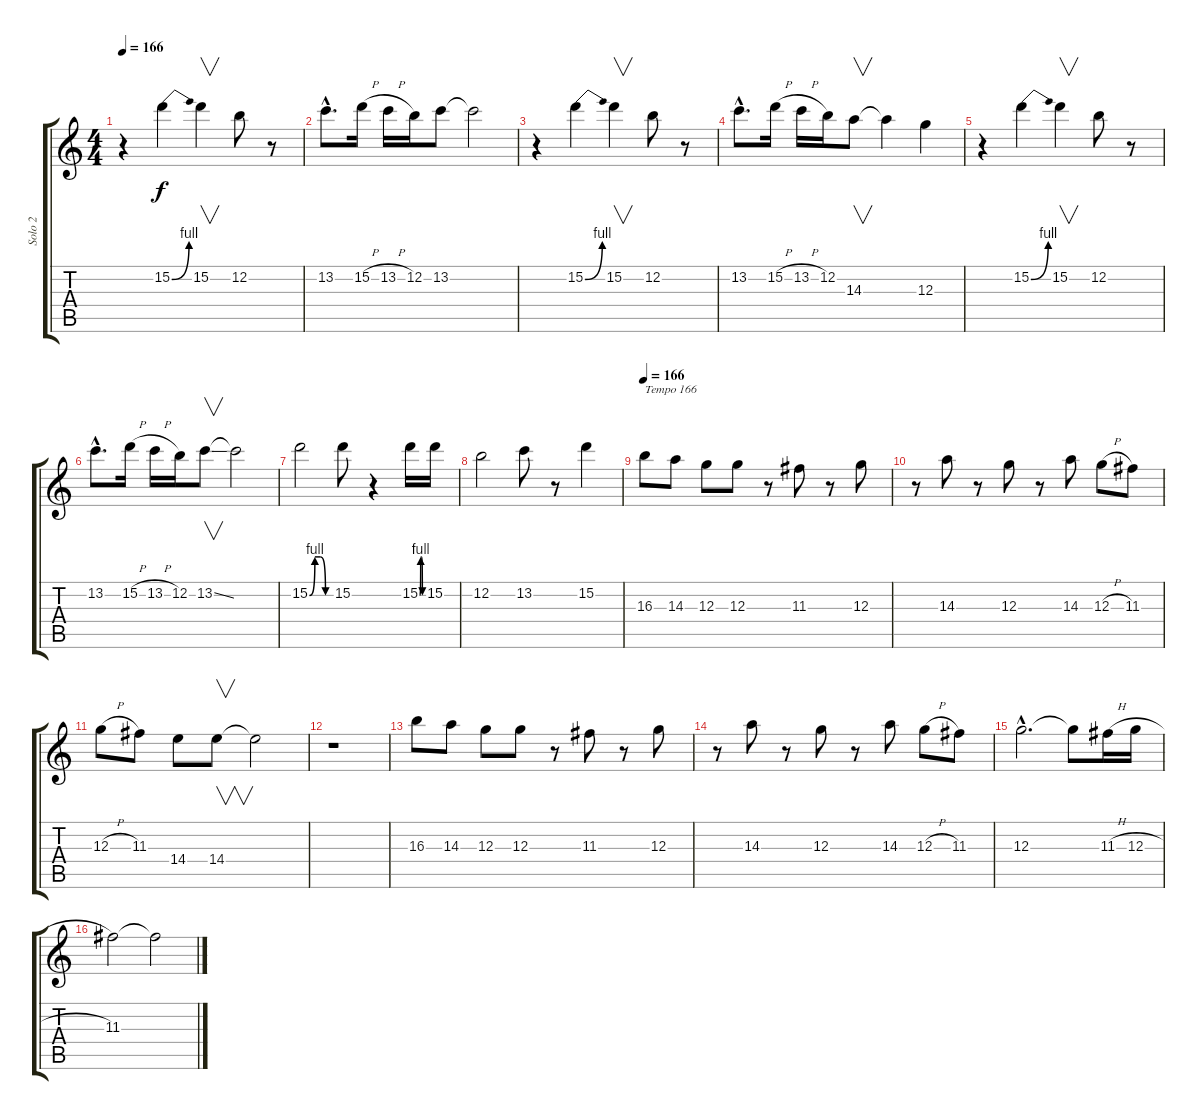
\track ("Solo 2" "Solo 2") {instrument distortionguitar}
\staff {score tabs}
\tuning (E4 B3 G3 D3 A2 E2) {hide}
\ts (4 4)
\tempo 166
\clef g2
\ks c
r.4{dy f} 15.2{be (bend 0 0 60 4)}.4 15.2.4{v} 12.2.8 r.8 |
13.2{hac}.8{d} 15.2{h}.16 13.2{h}.16 12.2.16 13.2.8 13.2{t}.2 |
r.4 15.2{be (bend 0 0 60 4)}.4 15.2.4{v} 12.2.8 r.8 |
13.2{hac}.8{d} 15.2{h}.16 13.2{h}.16 12.2.16 14.3.8{v} 14.3{t}.4 12.3.4 |
r.4 15.2{be (bend 0 0 60 4)}.4 15.2.4{v} 12.2.8 r.8 |
13.2{hac}.8{d} 15.2{h}.16 13.2{h}.16 12.2.16 13.2{ss}.8{v} 13.2{t}.2 |
15.2{be (custom 0 0 15 4 30 4 45 0 60 0)}.2 15.2.8 r.4 15.2{be (custom 0 0 15 4 30 4 45 0 60 0)}.16 15.2.16 |
12.2.2 13.2.8 r.8 15.2.4 |
\tempo 166
16.3.8{txt "Tempo 166"} 14.3.8 12.3.8 12.3.8 r.8 11.3.8 r.8 12.3.8 |
r.8 14.3.8 r.8 12.3.8 r.8 14.3.8 12.3{h}.8 11.3.8 |
12.3{h}.8 11.3.8 14.4.8 14.4.8{v} 14.4{t}.2 |
r.1 |
16.3.8 14.3.8 12.3.8 12.3.8 r.8 11.3.8 r.8 12.3.8 |
r.8 14.3.8 r.8 12.3.8 r.8 14.3.8 12.3{h}.8 11.3.8 |
12.3{hac}.2{d} 12.3{t}.8 11.3{h}.16 12.3{h}.16 |
11.3.2 11.3{t}.2
